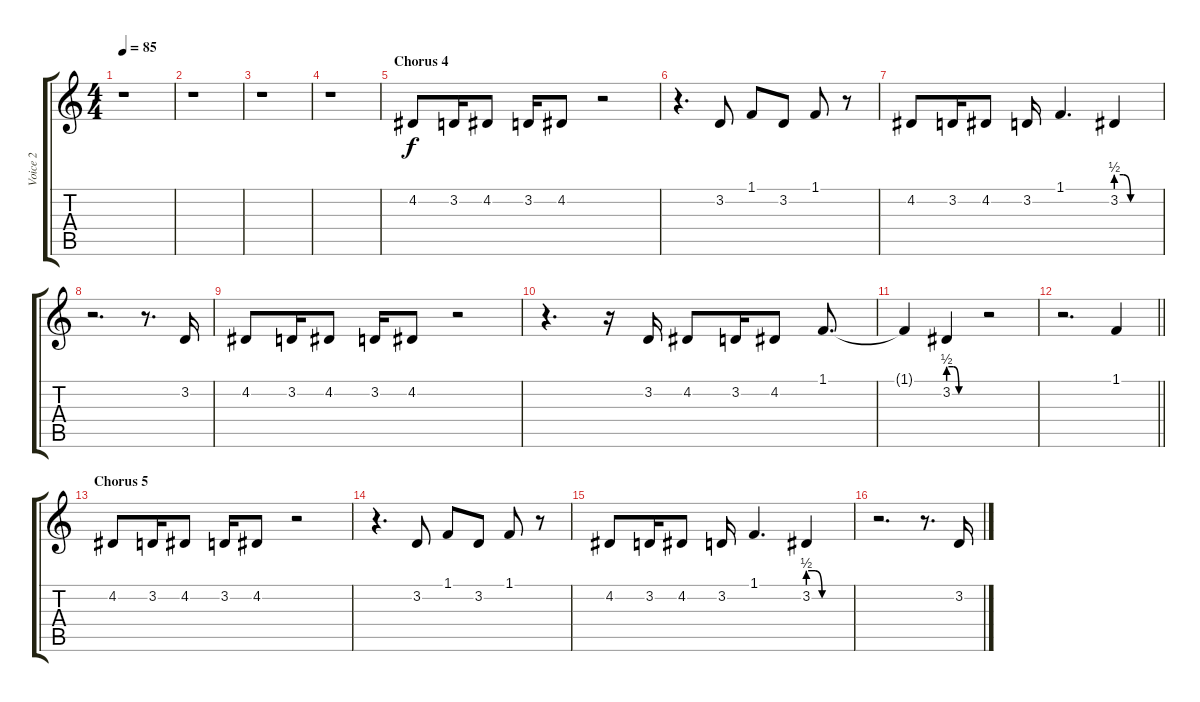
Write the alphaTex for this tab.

\track ("Voice 2" "Voice 2") {instrument tenorsax}
\staff {score tabs}
\tuning (E4 B3 G3 D3 A2 E2) {hide}
\ts (4 4)
\tempo 85
\clef g2
\ks c
r.1{dy f} |
r.1 |
r.1 |
r.1 |
\section ("" "Chorus 4")
4.2.8 3.2.16 4.2.8 3.2.16 4.2.8 r.2 |
r.4{d} 3.2.8 1.1.8 3.2.8 1.1.8 r.8 |
4.2.8 3.2.16 4.2.8 3.2.16 1.1.4{d} 3.2{be (custom 0 2 10 2 20 0 40 0 60 0)}.4 |
r.2{d} r.8{d} 3.2.16 |
4.2.8 3.2.16 4.2.8 3.2.16 4.2.8 r.2 |
r.4{d} r.16 3.2.16 4.2.8 3.2.16 4.2.8 1.1.8{d} |
1.1{t}.4 3.2{be (custom 0 2 10 2 20 0 40 0 60 0)}.4 r.2 |
\barLineRight lightlight
r.2{d} 1.1.4 |
\section ("" "Chorus 5")
4.2.8 3.2.16 4.2.8 3.2.16 4.2.8 r.2 |
r.4{d} 3.2.8 1.1.8 3.2.8 1.1.8 r.8 |
4.2.8 3.2.16 4.2.8 3.2.16 1.1.4{d} 3.2{be (custom 0 2 10 2 20 0 40 0 60 0)}.4 |
r.2{d} r.8{d} 3.2.16
